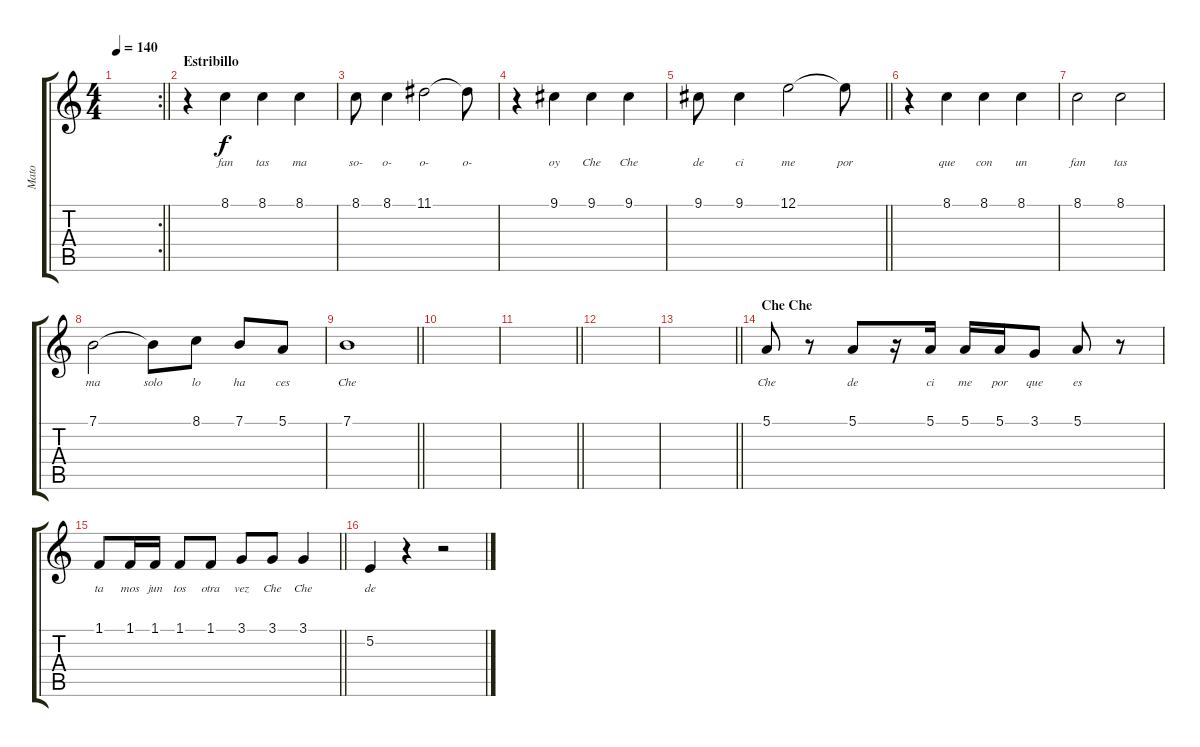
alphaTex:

\track ("Mato" "Mato") {instrument clarinet}
\staff {score tabs}
\tuning (E4 B3 G3 D3 A2 E2) {hide}
\rc 2
\ts (4 4)
\tempo 140
\clef g2
\barLineRight lightlight
\ks c
|
\section ("" "Estribillo")
r.4 8.1.4{lyrics (0 "fan") lyrics (1 "") lyrics (2 "") lyrics (3 "") lyrics (4 "")} 8.1.4{lyrics (0 "tas") lyrics (1 "") lyrics (2 "") lyrics (3 "") lyrics (4 "")} 8.1.4{lyrics (0 "ma") lyrics (1 "") lyrics (2 "") lyrics (3 "") lyrics (4 "")} |
8.1.8{lyrics (0 "so-") lyrics (1 "") lyrics (2 "") lyrics (3 "") lyrics (4 "")} 8.1.4{lyrics (0 "o-") lyrics (1 "") lyrics (2 "") lyrics (3 "") lyrics (4 "")} 11.1.2{lyrics (0 "o-") lyrics (1 "") lyrics (2 "") lyrics (3 "") lyrics (4 "")} 11.1{t}.8{lyrics (0 "o-") lyrics (1 "") lyrics (2 "") lyrics (3 "") lyrics (4 "")} |
r.4 9.1.4{lyrics (0 "oy") lyrics (1 "") lyrics (2 "") lyrics (3 "") lyrics (4 "")} 9.1.4{lyrics (0 "Che") lyrics (1 "") lyrics (2 "") lyrics (3 "") lyrics (4 "")} 9.1.4{lyrics (0 "Che") lyrics (1 "") lyrics (2 "") lyrics (3 "") lyrics (4 "")} |
\barLineRight lightlight
9.1.8{lyrics (0 "de") lyrics (1 "") lyrics (2 "") lyrics (3 "") lyrics (4 "")} 9.1.4{lyrics (0 "ci") lyrics (1 "") lyrics (2 "") lyrics (3 "") lyrics (4 "")} 12.1.2{lyrics (0 "me") lyrics (1 "") lyrics (2 "") lyrics (3 "") lyrics (4 "")} 12.1{t}.8{lyrics (0 "por") lyrics (1 "") lyrics (2 "") lyrics (3 "") lyrics (4 "")} |
r.4 8.1.4{lyrics (0 "que") lyrics (1 "") lyrics (2 "") lyrics (3 "") lyrics (4 "")} 8.1.4{lyrics (0 "con") lyrics (1 "") lyrics (2 "") lyrics (3 "") lyrics (4 "")} 8.1.4{lyrics (0 "un") lyrics (1 "") lyrics (2 "") lyrics (3 "") lyrics (4 "")} |
8.1.2{lyrics (0 "fan") lyrics (1 "") lyrics (2 "") lyrics (3 "") lyrics (4 "")} 8.1.2{lyrics (0 "tas") lyrics (1 "") lyrics (2 "") lyrics (3 "") lyrics (4 "")} |
7.1.2{lyrics (0 "ma") lyrics (1 "") lyrics (2 "") lyrics (3 "") lyrics (4 "")} 7.1{t}.8{lyrics (0 "solo") lyrics (1 "") lyrics (2 "") lyrics (3 "") lyrics (4 "")} 8.1.8{lyrics (0 "lo") lyrics (1 "") lyrics (2 "") lyrics (3 "") lyrics (4 "")} 7.1.8{lyrics (0 "ha") lyrics (1 "") lyrics (2 "") lyrics (3 "") lyrics (4 "")} 5.1.8{lyrics (0 "ces") lyrics (1 "") lyrics (2 "") lyrics (3 "") lyrics (4 "")} |
\barLineRight lightlight
7.1.1{lyrics (0 "Che") lyrics (1 "") lyrics (2 "") lyrics (3 "") lyrics (4 "")} |
|
\barLineRight lightlight
|
|
\barLineRight lightlight
|
\section ("" "Che Che")
5.1.8{lyrics (0 "Che") lyrics (1 "") lyrics (2 "") lyrics (3 "") lyrics (4 "")} r.8 5.1.8{lyrics (0 "de") lyrics (1 "") lyrics (2 "") lyrics (3 "") lyrics (4 "")} r.16 5.1.16{lyrics (0 "ci") lyrics (1 "") lyrics (2 "") lyrics (3 "") lyrics (4 "")} 5.1.16{lyrics (0 "me") lyrics (1 "") lyrics (2 "") lyrics (3 "") lyrics (4 "")} 5.1.16{lyrics (0 "por") lyrics (1 "") lyrics (2 "") lyrics (3 "") lyrics (4 "")} 3.1.8{lyrics (0 "que") lyrics (1 "") lyrics (2 "") lyrics (3 "") lyrics (4 "")} 5.1.8{lyrics (0 "es") lyrics (1 "") lyrics (2 "") lyrics (3 "") lyrics (4 "")} r.8 |
\barLineRight lightlight
1.1.8{lyrics (0 "ta") lyrics (1 "") lyrics (2 "") lyrics (3 "") lyrics (4 "")} 1.1.16{lyrics (0 "mos") lyrics (1 "") lyrics (2 "") lyrics (3 "") lyrics (4 "")} 1.1.16{lyrics (0 "jun") lyrics (1 "") lyrics (2 "") lyrics (3 "") lyrics (4 "")} 1.1.8{lyrics (0 "tos") lyrics (1 "") lyrics (2 "") lyrics (3 "") lyrics (4 "")} 1.1.8{lyrics (0 "otra") lyrics (1 "") lyrics (2 "") lyrics (3 "") lyrics (4 "")} 3.1.8{lyrics (0 "vez") lyrics (1 "") lyrics (2 "") lyrics (3 "") lyrics (4 "")} 3.1.8{lyrics (0 "Che") lyrics (1 "") lyrics (2 "") lyrics (3 "") lyrics (4 "")} 3.1.4{lyrics (0 "Che") lyrics (1 "") lyrics (2 "") lyrics (3 "") lyrics (4 "")} |
5.2.4{lyrics (0 "de") lyrics (1 "") lyrics (2 "") lyrics (3 "") lyrics (4 "")} r.4 r.2
